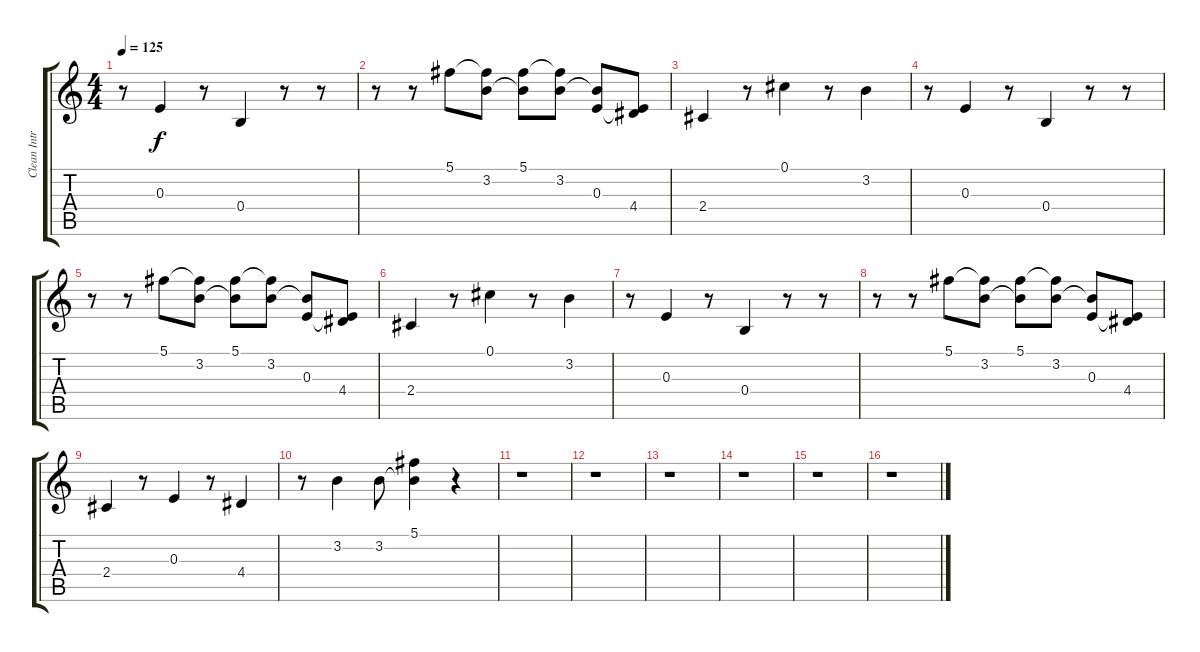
\track ("Clean Intro 2" "Clean Intr") {instrument electricguitarjazz}
\staff {score tabs}
\tuning (Db4 Ab3 E3 B2 Gb2 B1) {hide}
\ts (4 4)
\tempo 125
\clef g2
\ks c
r.8{dy f} 0.3.4 r.8 0.4.4 r.8 r.8 |
r.8 r.8 5.1.8 (5.1{t} 3.2).8 (5.1 3.2{t}).8 (5.1{t} 3.2).8 (3.2{t} 0.3).8 (0.3{t} 4.4).8 |
2.4.4 r.8 0.1.4 r.8 3.2.4 |
r.8 0.3.4 r.8 0.4.4 r.8 r.8 |
r.8 r.8 5.1.8 (5.1{t} 3.2).8 (5.1 3.2{t}).8 (5.1{t} 3.2).8 (3.2{t} 0.3).8 (0.3{t} 4.4).8 |
2.4.4 r.8 0.1.4 r.8 3.2.4 |
r.8 0.3.4 r.8 0.4.4 r.8 r.8 |
r.8 r.8 5.1.8 (5.1{t} 3.2).8 (5.1 3.2{t}).8 (5.1{t} 3.2).8 (3.2{t} 0.3).8 (0.3{t} 4.4).8 |
2.4.4 r.8 0.3.4 r.8 4.4.4 |
r.8 3.2.4 3.2.8 (5.1 3.2{t}).4 r.4 |
r.1 |
r.1 |
r.1 |
r.1 |
r.1 |
r.1
